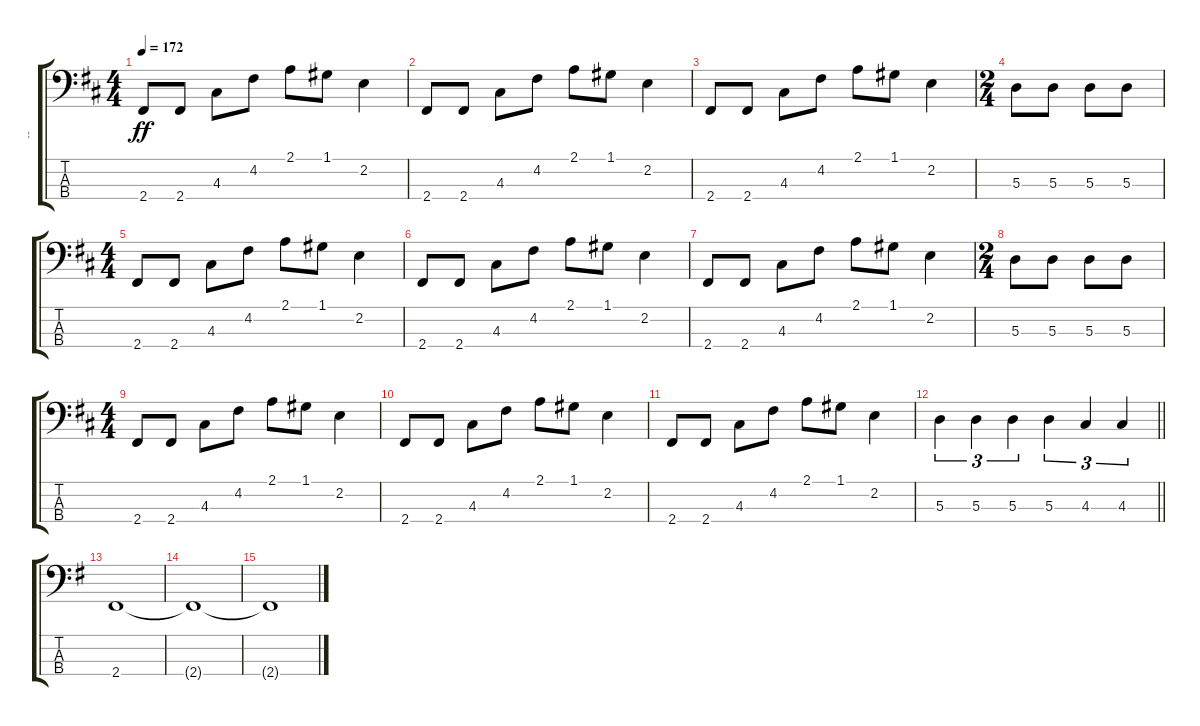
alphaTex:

\track ("--" "--") {instrument fretlessbass}
\staff {score tabs}
\tuning (G2 D2 A1 E1) {hide}
\ts (4 4)
\tempo 172
\clef f4
\ks d
2.4.8{dy ff} 2.4.8 4.3.8 4.2.8 2.1.8 1.1.8 2.2.4 |
2.4.8 2.4.8 4.3.8 4.2.8 2.1.8 1.1.8 2.2.4 |
2.4.8 2.4.8 4.3.8 4.2.8 2.1.8 1.1.8 2.2.4 |
\ts (2 4)
5.3.8 5.3.8 5.3.8 5.3.8 |
\ts (4 4)
2.4.8 2.4.8 4.3.8 4.2.8 2.1.8 1.1.8 2.2.4 |
2.4.8 2.4.8 4.3.8 4.2.8 2.1.8 1.1.8 2.2.4 |
2.4.8 2.4.8 4.3.8 4.2.8 2.1.8 1.1.8 2.2.4 |
\ts (2 4)
5.3.8 5.3.8 5.3.8 5.3.8 |
\ts (4 4)
2.4.8 2.4.8 4.3.8 4.2.8 2.1.8 1.1.8 2.2.4 |
2.4.8 2.4.8 4.3.8 4.2.8 2.1.8 1.1.8 2.2.4 |
2.4.8 2.4.8 4.3.8 4.2.8 2.1.8 1.1.8 2.2.4 |
\barLineRight lightlight
5.3.4{tu (3 2)} 5.3.4{tu (3 2)} 5.3.4{tu (3 2)} 5.3.4{tu (3 2)} 4.3.4{tu (3 2)} 4.3.4{tu (3 2)} |
\ks g
2.4.1{volume 1} |
2.4{t}.1 |
2.4{t}.1
